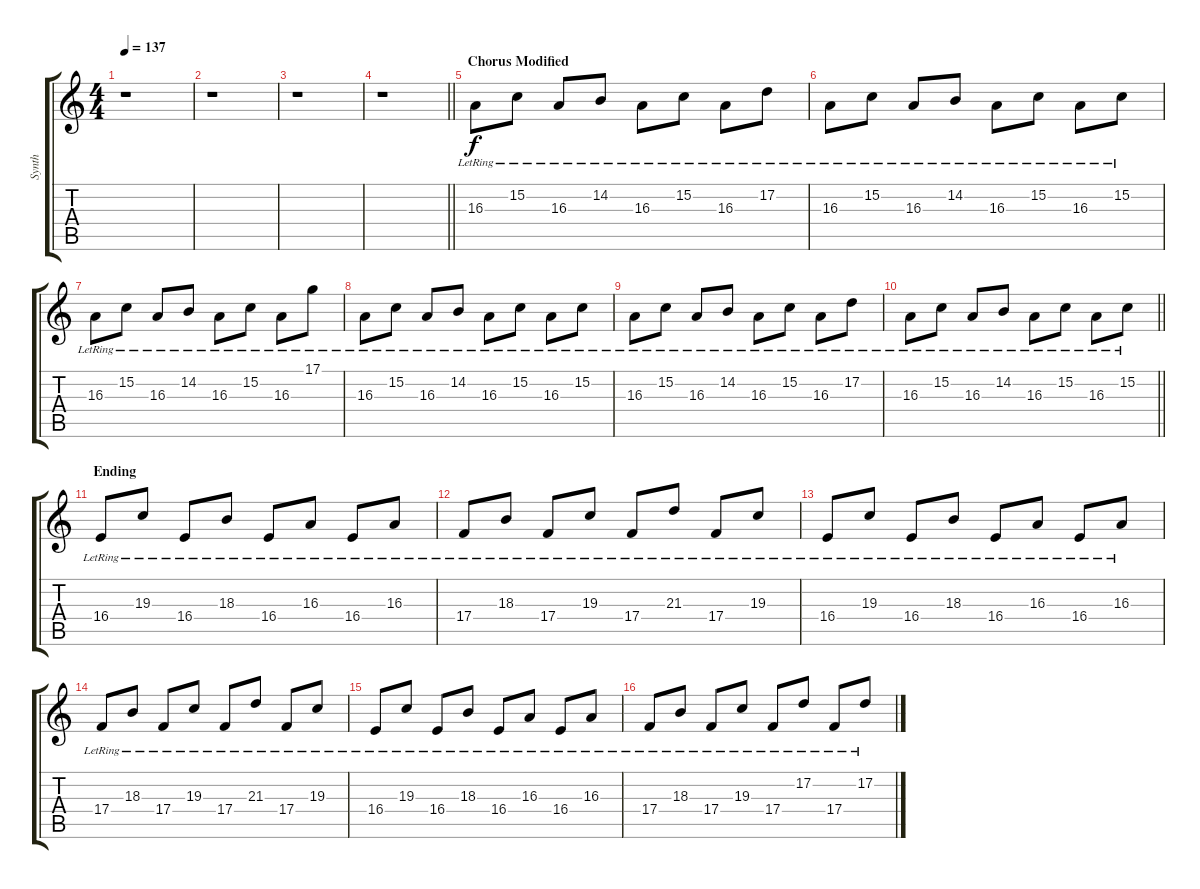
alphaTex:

\track ("Synth" "Synth") {instrument stringensemble2}
\staff {score tabs}
\tuning (D4 A3 F3 C3 G2 D2) {hide}
\ts (4 4)
\tempo 137
\clef g2
\ks c
r.1{dy f} |
r.1 |
r.1 |
\barLineRight lightlight
r.1 |
\section ("" "Chorus Modified")
16.3{lr}.8{volume 13 instrument acousticgrandpiano} 15.2{lr}.8 16.3{lr}.8 14.2{lr}.8 16.3{lr}.8 15.2{lr}.8 16.3{lr}.8 17.2{lr}.8 |
16.3{lr}.8 15.2{lr}.8 16.3{lr}.8 14.2{lr}.8 16.3{lr}.8 15.2{lr}.8 16.3{lr}.8 15.2{lr}.8 |
16.3{lr}.8 15.2{lr}.8 16.3{lr}.8 14.2{lr}.8 16.3{lr}.8 15.2{lr}.8 16.3{lr}.8 17.1{lr}.8 |
16.3{lr}.8 15.2{lr}.8 16.3{lr}.8 14.2{lr}.8 16.3{lr}.8 15.2{lr}.8 16.3{lr}.8 15.2{lr}.8 |
16.3{lr}.8 15.2{lr}.8 16.3{lr}.8 14.2{lr}.8 16.3{lr}.8 15.2{lr}.8 16.3{lr}.8 17.2{lr}.8 |
\barLineRight lightlight
16.3{lr}.8 15.2{lr}.8 16.3{lr}.8 14.2{lr}.8 16.3{lr}.8 15.2{lr}.8 16.3{lr}.8 15.2{lr}.8 |
\section ("" "Ending")
16.4{lr}.8{volume 13 instrument acousticgrandpiano} 19.3{lr}.8 16.4{lr}.8 18.3{lr}.8 16.4{lr}.8 16.3{lr}.8 16.4{lr}.8 16.3{lr}.8 |
17.4{lr}.8 18.3{lr}.8 17.4{lr}.8 19.3{lr}.8 17.4{lr}.8 21.3{lr}.8 17.4{lr}.8 19.3{lr}.8 |
16.4{lr}.8 19.3{lr}.8 16.4{lr}.8 18.3{lr}.8 16.4{lr}.8 16.3{lr}.8 16.4{lr}.8 16.3{lr}.8 |
17.4{lr}.8 18.3{lr}.8 17.4{lr}.8 19.3{lr}.8 17.4{lr}.8 21.3{lr}.8 17.4{lr}.8 19.3{lr}.8 |
16.4{lr}.8 19.3{lr}.8 16.4{lr}.8 18.3{lr}.8 16.4{lr}.8 16.3{lr}.8 16.4{lr}.8 16.3{lr}.8 |
17.4{lr}.8 18.3{lr}.8 17.4{lr}.8 19.3{lr}.8 17.4{lr}.8 17.2{lr}.8 17.4{lr}.8 17.2{lr}.8
